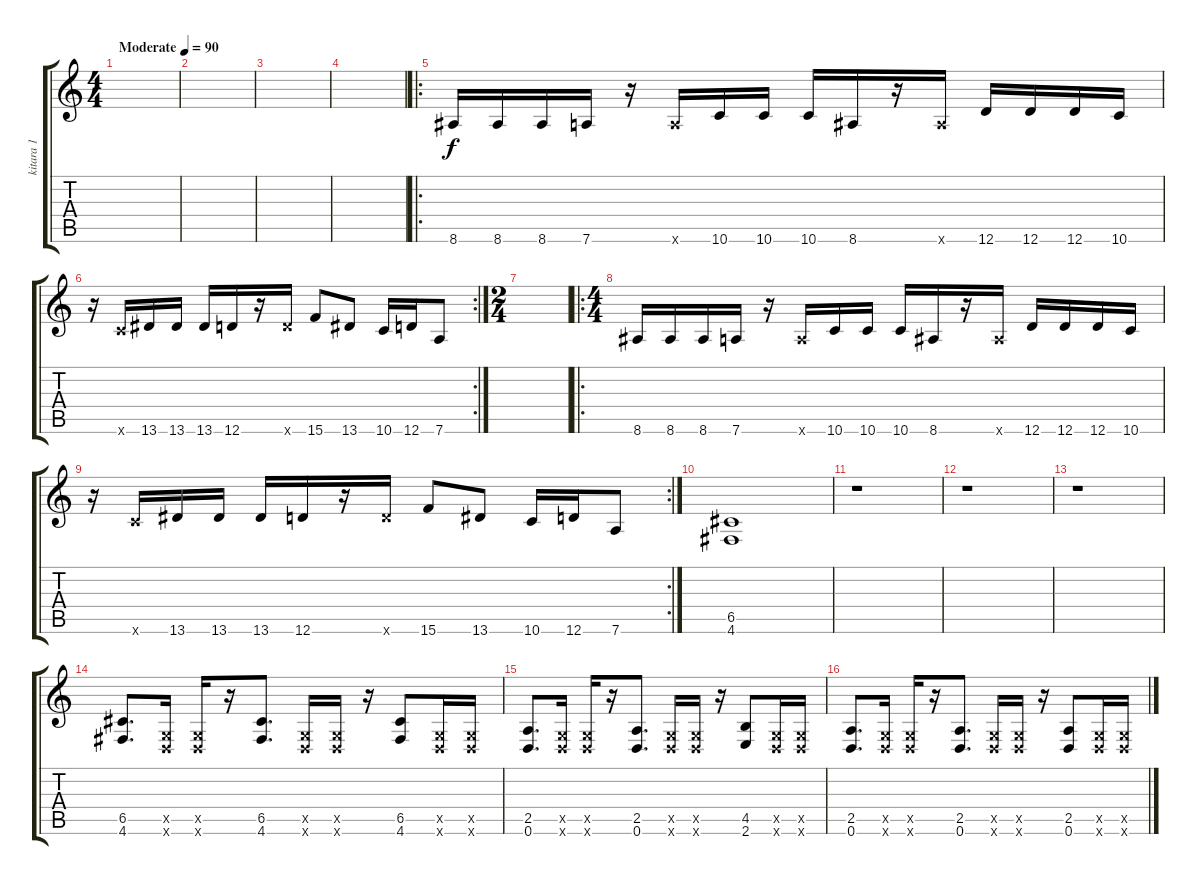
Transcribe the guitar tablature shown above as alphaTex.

\track ("kitara 1 " "kitara 1 ") {instrument distortionguitar}
\staff {score tabs}
\tuning (D4 A3 F3 C3 G2 D2) {hide}
\ts (4 4)
\tempo (90 "Moderate")
\clef g2
\ks c
|
|
|
|
\ro
8.6.16 8.6.16 8.6.16 7.6.16 r.16 7.6{x}.16 10.6.16 10.6.16 10.6.16 8.6.16 r.16 8.6{x}.16 12.6.16 12.6.16 12.6.16 10.6.16 |
\rc 2
r.16 10.6{x}.16 13.6.16 13.6.16 13.6.16 12.6.16 r.16 12.6{x}.16 15.6.8 13.6.8 10.6.16 12.6.16 7.6.8 |
\ts (2 4)
|
\ro
\ts (4 4)
8.6.16 8.6.16 8.6.16 7.6.16 r.16 7.6{x}.16 10.6.16 10.6.16 10.6.16 8.6.16 r.16 8.6{x}.16 12.6.16 12.6.16 12.6.16 10.6.16 |
\rc 2
r.16 10.6{x}.16 13.6.16 13.6.16 13.6.16 12.6.16 r.16 12.6{x}.16 15.6.8 13.6.8 10.6.16 12.6.16 7.6.8 |
(6.5 4.6).1 |
r.1 |
r.1 |
r.1 |
(6.5 4.6).8{d} (0.5{x} 0.6{x}).16 (0.5{x} 0.6{x}).16 r.16 (6.5 4.6).8{d} (0.5{x} 0.6{x}).16 (0.5{x} 0.6{x}).16 r.16 (6.5 4.6).8 (0.5{x} 0.6{x}).16 (0.5{x} 0.6{x}).16 |
(2.5 0.6).8{d} (0.5{x} 0.6{x}).16 (0.5{x} 0.6{x}).16 r.16 (2.5 0.6).8{d} (0.5{x} 0.6{x}).16 (0.5{x} 0.6{x}).16 r.16 (4.5 2.6).8 (0.5{x} 0.6{x}).16 (0.5{x} 0.6{x}).16 |
(2.5 0.6).8{d} (0.5{x} 0.6{x}).16 (0.5{x} 0.6{x}).16 r.16 (2.5 0.6).8{d} (0.5{x} 0.6{x}).16 (0.5{x} 0.6{x}).16 r.16 (2.5 0.6).8 (0.5{x} 0.6{x}).16 (0.5{x} 0.6{x}).16
